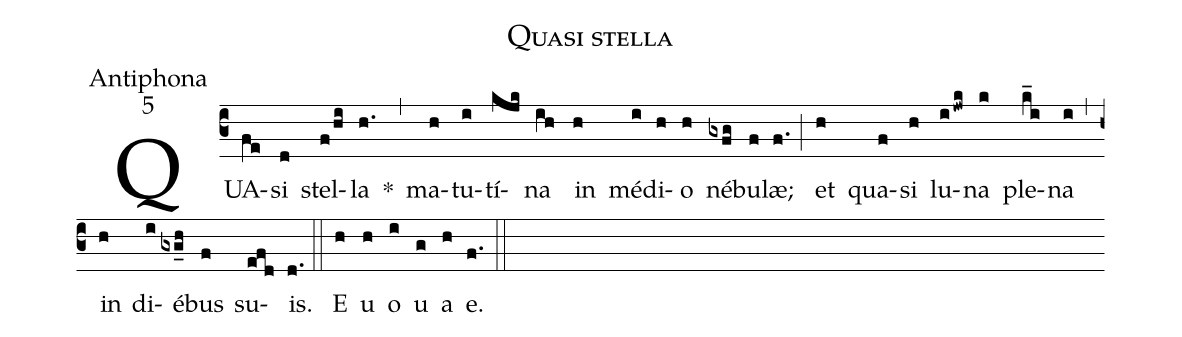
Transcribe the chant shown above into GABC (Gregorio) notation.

name:Quasi stella;
office-part:Antiphona;
mode:5;
%%
(c3)QUA(fe)si(d) stel(f/hi)la(h.) *(,) ma(h)tu(i)tí(kjk)na(ih) in(h) mé(i)di(h)o(h) né(gxfg)bu(f)læ;(f.) (;) et(h) qua(f)si(h) lu(ijwk)na(k) ple(k_i)na(i) (,) in(h) di(i)é(gxg_h)bus(f) su(efd)is.(d.) (::) <eu>E(h) u(h) o(i) u(g) a(h) e.</eu>(f.) (::)
